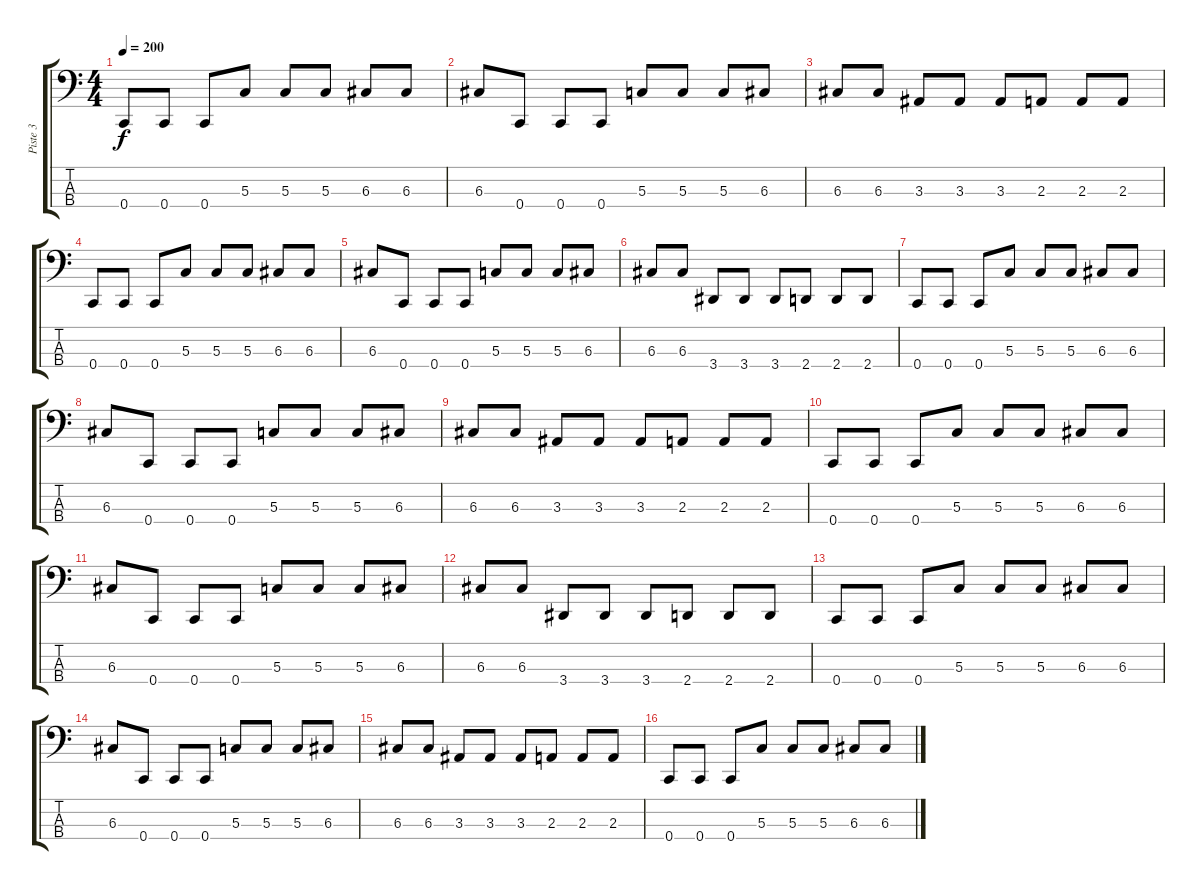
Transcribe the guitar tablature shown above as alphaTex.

\track ("Piste 3" "Piste 3") {instrument electricbasspick}
\staff {score tabs}
\tuning (F2 C2 G1 C1) {hide}
\ts (4 4)
\tempo 200
\clef f4
\ks c
0.4.8{dy f} 0.4.8 0.4.8 5.3.8 5.3.8 5.3.8 6.3.8 6.3.8 |
6.3.8 0.4.8 0.4.8 0.4.8 5.3.8 5.3.8 5.3.8 6.3.8 |
6.3.8 6.3.8 3.3.8 3.3.8 3.3.8 2.3.8 2.3.8 2.3.8 |
0.4.8 0.4.8 0.4.8 5.3.8 5.3.8 5.3.8 6.3.8 6.3.8 |
6.3.8 0.4.8 0.4.8 0.4.8 5.3.8 5.3.8 5.3.8 6.3.8 |
6.3.8 6.3.8 3.4.8 3.4.8 3.4.8 2.4.8 2.4.8 2.4.8 |
0.4.8 0.4.8 0.4.8 5.3.8 5.3.8 5.3.8 6.3.8 6.3.8 |
6.3.8 0.4.8 0.4.8 0.4.8 5.3.8 5.3.8 5.3.8 6.3.8 |
6.3.8 6.3.8 3.3.8 3.3.8 3.3.8 2.3.8 2.3.8 2.3.8 |
0.4.8 0.4.8 0.4.8 5.3.8 5.3.8 5.3.8 6.3.8 6.3.8 |
6.3.8 0.4.8 0.4.8 0.4.8 5.3.8 5.3.8 5.3.8 6.3.8 |
6.3.8 6.3.8 3.4.8 3.4.8 3.4.8 2.4.8 2.4.8 2.4.8 |
0.4.8 0.4.8 0.4.8 5.3.8 5.3.8 5.3.8 6.3.8 6.3.8 |
6.3.8 0.4.8 0.4.8 0.4.8 5.3.8 5.3.8 5.3.8 6.3.8 |
6.3.8 6.3.8 3.3.8 3.3.8 3.3.8 2.3.8 2.3.8 2.3.8 |
0.4.8 0.4.8 0.4.8 5.3.8 5.3.8 5.3.8 6.3.8 6.3.8
